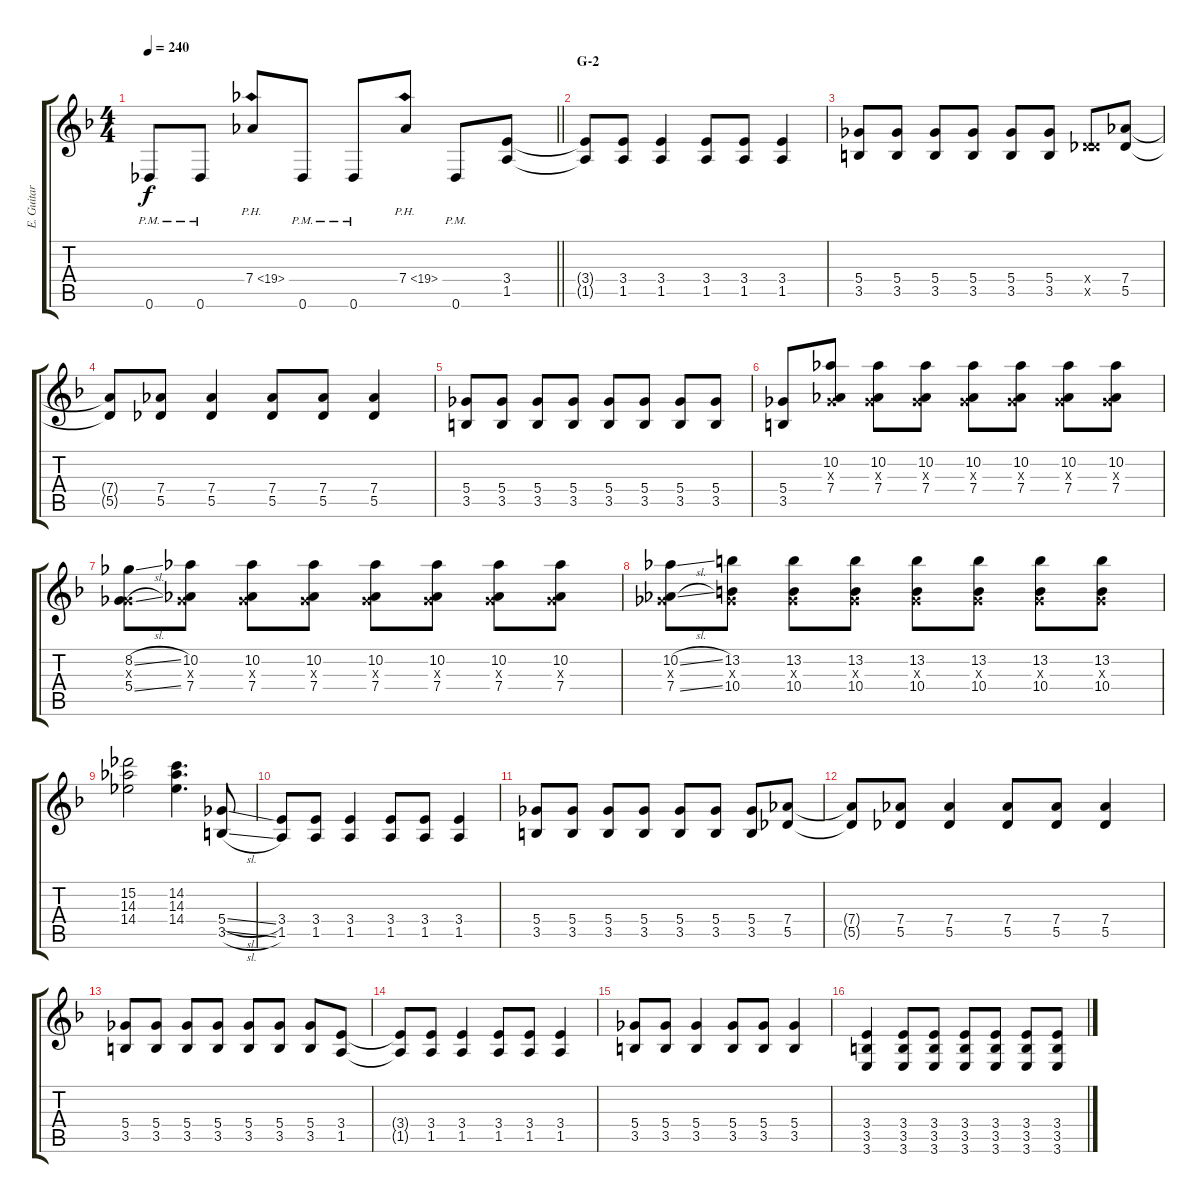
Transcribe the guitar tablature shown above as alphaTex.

\track ("E. Guitar II" "E. Guitar ") {instrument distortionguitar}
\staff {score tabs}
\tuning (Eb4 Bb3 Gb3 Db3 Ab2 Db2) {hide}
\ts (4 4)
\tempo 240
\clef g2
\barLineRight lightlight
\ks f
0.6{pm}.8{dy f} 0.6{pm}.8 7.4{ph 12}.8 0.6{pm}.8 0.6{pm}.8 7.4{ph 12}.8 0.6{pm}.8 (3.4 1.5).8 |
\section ("" "G-2")
(3.4{t} 1.5{t}).8 (3.4 1.5).8 (3.4 1.5).4 (3.4 1.5).8 (3.4 1.5).8 (3.4 1.5).4 |
(5.4 3.5).8 (5.4 3.5).8 (5.4 3.5).8 (5.4 3.5).8 (5.4 3.5).8 (5.4 3.5).8 (0.4{x} 5.5{x}).8 (7.4 5.5).8 |
(7.4{t} 5.5{t}).8 (7.4 5.5).8 (7.4 5.5).4 (7.4 5.5).8 (7.4 5.5).8 (7.4 5.5).4 |
(5.4 3.5).8 (5.4 3.5).8 (5.4 3.5).8 (5.4 3.5).8 (5.4 3.5).8 (5.4 3.5).8 (5.4 3.5).8 (5.4 3.5).8 |
(5.4 3.5).8 (10.2 0.3{x} 7.4).8 (10.2 0.3{x} 7.4).8 (10.2 0.3{x} 7.4).8 (10.2 0.3{x} 7.4).8 (10.2 0.3{x} 7.4).8 (10.2 0.3{x} 7.4).8 (10.2 0.3{x} 7.4).8 |
(8.2{sl} 0.3{x} 5.4{sl}).8 (10.2 0.3{x} 7.4).8 (10.2 0.3{x} 7.4).8 (10.2 0.3{x} 7.4).8 (10.2 0.3{x} 7.4).8 (10.2 0.3{x} 7.4).8 (10.2 0.3{x} 7.4).8 (10.2 0.3{x} 7.4).8 |
(10.2{sl} 0.3{x} 7.4{sl}).8 (13.2 0.3{x} 10.4).8 (13.2 0.3{x} 10.4).8 (13.2 0.3{x} 10.4).8 (13.2 0.3{x} 10.4).8 (13.2 0.3{x} 10.4).8 (13.2 0.3{x} 10.4).8 (13.2 0.3{x} 10.4).8 |
(15.2 14.3 14.4).2 (14.2 14.3 14.4).4{d} (5.4{sl} 3.5{sl}).8 |
(3.4 1.5).8 (3.4 1.5).8 (3.4 1.5).4 (3.4 1.5).8 (3.4 1.5).8 (3.4 1.5).4 |
(5.4 3.5).8 (5.4 3.5).8 (5.4 3.5).8 (5.4 3.5).8 (5.4 3.5).8 (5.4 3.5).8 (5.4 3.5).8 (7.4 5.5).8 |
(7.4{t} 5.5{t}).8 (7.4 5.5).8 (7.4 5.5).4 (7.4 5.5).8 (7.4 5.5).8 (7.4 5.5).4 |
(5.4 3.5).8 (5.4 3.5).8 (5.4 3.5).8 (5.4 3.5).8 (5.4 3.5).8 (5.4 3.5).8 (5.4 3.5).8 (3.4 1.5).8 |
(3.4{t} 1.5{t}).8 (3.4 1.5).8 (3.4 1.5).4 (3.4 1.5).8 (3.4 1.5).8 (3.4 1.5).4 |
(5.4 3.5).8 (5.4 3.5).8 (5.4 3.5).4 (5.4 3.5).8 (5.4 3.5).8 (5.4 3.5).4 |
(3.4 3.5 3.6).4 (3.4 3.5 3.6).8 (3.4 3.5 3.6).8 (3.4 3.5 3.6).8 (3.4 3.5 3.6).8 (3.4 3.5 3.6).8 (3.4 3.5 3.6).8
